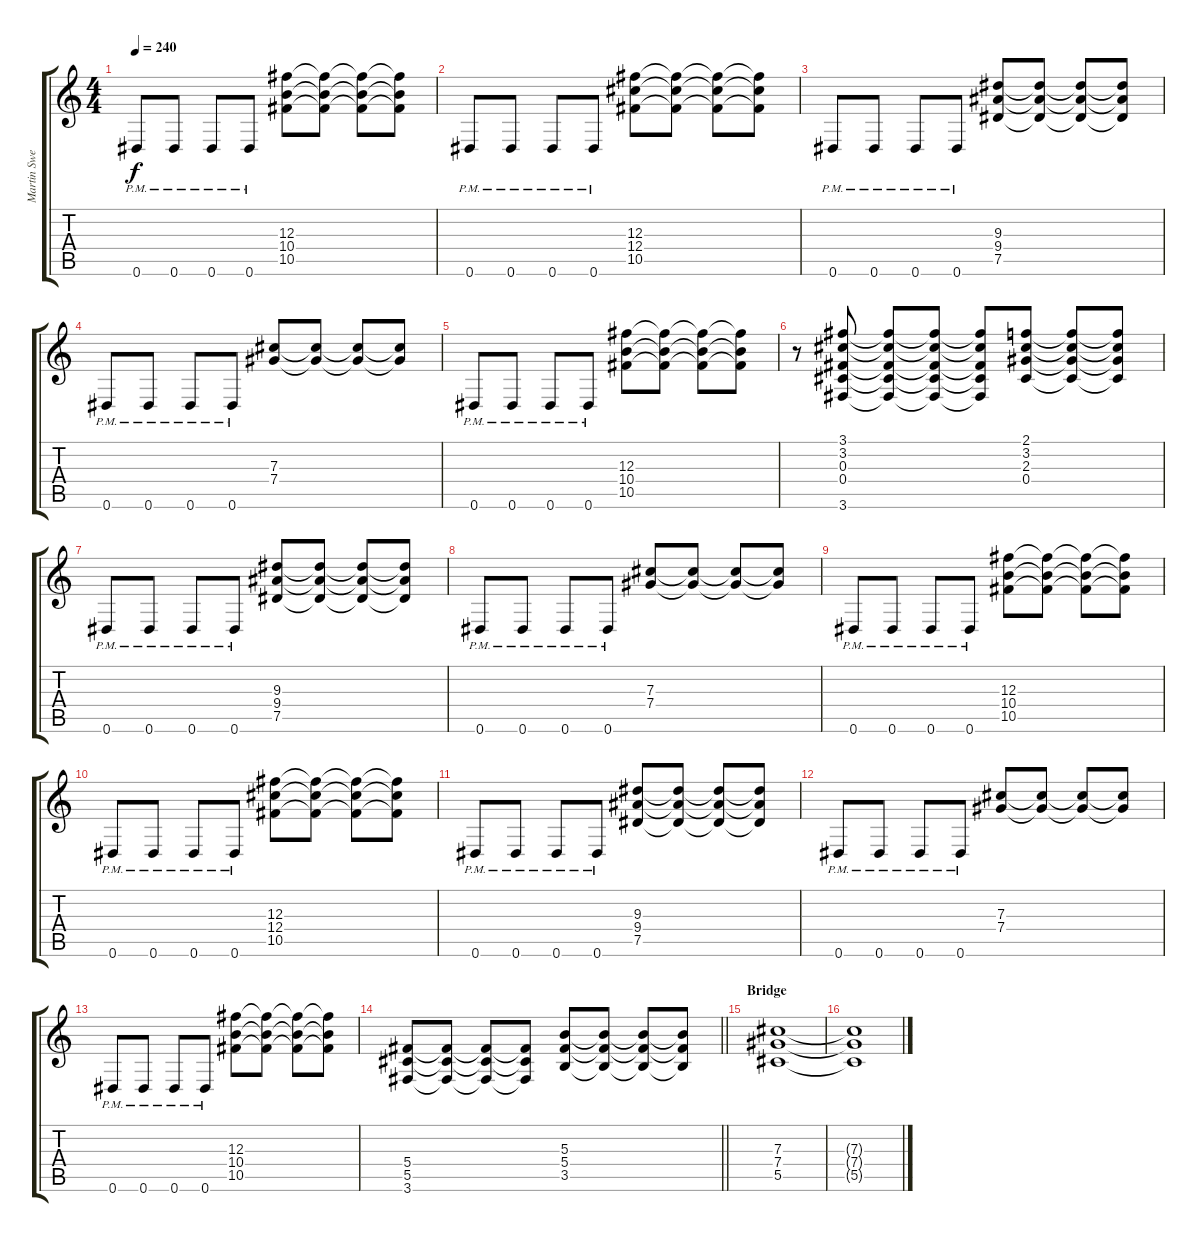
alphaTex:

\track ("Martin Sweet (Main Guitar)" "Martin Swe") {instrument distortionguitar}
\staff {score tabs}
\tuning (Eb4 Bb3 Gb3 Db3 Ab2 Eb2) {hide}
\ts (4 4)
\tempo 240
\clef g2
\ks c
0.6{pm}.8{dy f} 0.6{pm}.8 0.6{pm}.8 0.6{pm}.8 (12.3 10.4 10.5).8 (12.3{t} 10.4{t} 10.5{t}).8 (12.3{t} 10.4{t} 10.5{t}).8 (12.3{t} 10.4{t} 10.5{t}).8 |
0.6{pm}.8 0.6{pm}.8 0.6{pm}.8 0.6{pm}.8 (12.3 12.4 10.5).8 (12.3{t} 12.4{t} 10.5{t}).8 (12.3{t} 12.4{t} 10.5{t}).8 (12.3{t} 12.4{t} 10.5{t}).8 |
0.6{pm}.8 0.6{pm}.8 0.6{pm}.8 0.6{pm}.8 (9.3 9.4 7.5).8 (9.3{t} 9.4{t} 7.5{t}).8 (9.3{t} 9.4{t} 7.5{t}).8 (9.3{t} 9.4{t} 7.5{t}).8 |
0.6{pm}.8 0.6{pm}.8 0.6{pm}.8 0.6{pm}.8 (7.3 7.4).8 (7.3{t} 7.4{t}).8 (7.3{t} 7.4{t}).8 (7.3{t} 7.4{t}).8 |
0.6{pm}.8 0.6{pm}.8 0.6{pm}.8 0.6{pm}.8 (12.3 10.4 10.5).8 (12.3{t} 10.4{t} 10.5{t}).8 (12.3{t} 10.4{t} 10.5{t}).8 (12.3{t} 10.4{t} 10.5{t}).8 |
r.8 (3.1 3.2 0.3 0.4 3.6).8 (3.1{t} 3.2{t} 0.3{t} 0.4{t} 3.6{t}).8 (3.1{t} 3.2{t} 0.3{t} 0.4{t} 3.6{t}).8 (3.1{t} 3.2{t} 0.3{t} 0.4{t} 3.6{t}).8 (2.1 3.2 2.3 0.4).8 (2.1{t} 3.2{t} 2.3{t} 0.4{t}).8 (2.1{t} 3.2{t} 2.3{t} 0.4{t}).8 |
0.6{pm}.8 0.6{pm}.8 0.6{pm}.8 0.6{pm}.8 (9.3 9.4 7.5).8 (9.3{t} 9.4{t} 7.5{t}).8 (9.3{t} 9.4{t} 7.5{t}).8 (9.3{t} 9.4{t} 7.5{t}).8 |
0.6{pm}.8 0.6{pm}.8 0.6{pm}.8 0.6{pm}.8 (7.3 7.4).8 (7.3{t} 7.4{t}).8 (7.3{t} 7.4{t}).8 (7.3{t} 7.4{t}).8 |
0.6{pm}.8 0.6{pm}.8 0.6{pm}.8 0.6{pm}.8 (12.3 10.4 10.5).8 (12.3{t} 10.4{t} 10.5{t}).8 (12.3{t} 10.4{t} 10.5{t}).8 (12.3{t} 10.4{t} 10.5{t}).8 |
0.6{pm}.8 0.6{pm}.8 0.6{pm}.8 0.6{pm}.8 (12.3 12.4 10.5).8 (12.3{t} 12.4{t} 10.5{t}).8 (12.3{t} 12.4{t} 10.5{t}).8 (12.3{t} 12.4{t} 10.5{t}).8 |
0.6{pm}.8 0.6{pm}.8 0.6{pm}.8 0.6{pm}.8 (9.3 9.4 7.5).8 (9.3{t} 9.4{t} 7.5{t}).8 (9.3{t} 9.4{t} 7.5{t}).8 (9.3{t} 9.4{t} 7.5{t}).8 |
0.6{pm}.8 0.6{pm}.8 0.6{pm}.8 0.6{pm}.8 (7.3 7.4).8 (7.3{t} 7.4{t}).8 (7.3{t} 7.4{t}).8 (7.3{t} 7.4{t}).8 |
0.6{pm}.8 0.6{pm}.8 0.6{pm}.8 0.6{pm}.8 (12.3 10.4 10.5).8 (12.3{t} 10.4{t} 10.5{t}).8 (12.3{t} 10.4{t} 10.5{t}).8 (12.3{t} 10.4{t} 10.5{t}).8 |
\barLineRight lightlight
(5.4 5.5 3.6).8 (5.4{t} 5.5{t} 3.6{t}).8 (5.4{t} 5.5{t} 3.6{t}).8 (5.4{t} 5.5{t} 3.6{t}).8 (5.3 5.4 3.5).8 (5.3{t} 5.4{t} 3.5{t}).8 (5.3{t} 5.4{t} 3.5{t}).8 (5.3{t} 5.4{t} 3.5{t}).8 |
\section ("" "Bridge")
(7.3 7.4 5.5).1 |
(7.3{t} 7.4{t} 5.5{t}).1
